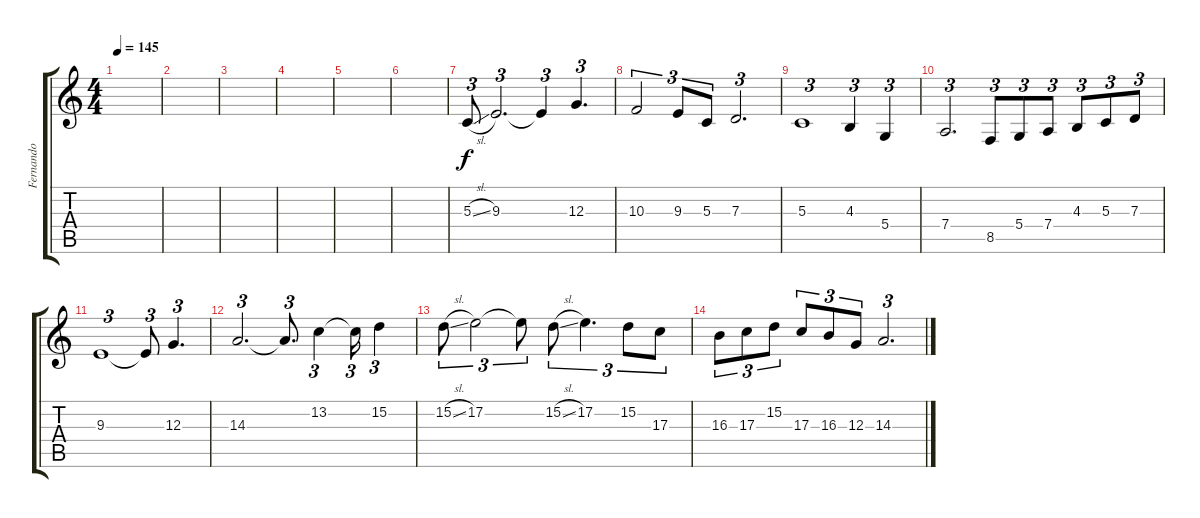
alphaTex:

\track ("Fernando" "Fernando") {instrument flute}
\staff {score tabs}
\tuning (E4 B3 G3 D3 A2 E2) {hide}
\ts (4 4)
\tempo 145
\clef g2
\ks c
|
|
|
|
|
|
5.3{sl}.8{tu (3 2)} 9.3.2{d tu (3 2)} 9.3{t}.4{tu (3 2)} 12.3.4{d tu (3 2)} |
10.3.2{tu (3 2)} 9.3.8{tu (3 2)} 5.3.8{tu (3 2)} 7.3.2{d tu (3 2)} |
5.3.1{tu (3 2)} 4.3.4{tu (3 2)} 5.4.4{tu (3 2)} |
7.4.2{d tu (3 2)} 8.5.8{tu (3 2)} 5.4.8{tu (3 2)} 7.4.8{tu (3 2)} 4.3.8{tu (3 2)} 5.3.8{tu (3 2)} 7.3.8{tu (3 2)} |
9.3.1{tu (3 2)} 9.3{t}.8{tu (3 2)} 12.3.4{d tu (3 2)} |
14.3.2{d tu (3 2)} 14.3{t}.8{d tu (3 2)} 13.2.4{tu (3 2)} 13.2{t}.16{tu (3 2)} 15.2.4{tu (3 2)} |
15.2{sl}.8{tu (3 2)} 17.2.2{tu (3 2)} 17.2{t}.8{tu (3 2)} 15.2{sl}.8{tu (3 2)} 17.2.4{d tu (3 2)} 15.2.8{tu (3 2)} 17.3.8{tu (3 2)} |
16.3.8{tu (3 2)} 17.3.8{tu (3 2)} 15.2.8{tu (3 2)} 17.3.8{tu (3 2)} 16.3.8{tu (3 2)} 12.3.8{tu (3 2)} 14.3.2{d tu (3 2)}
